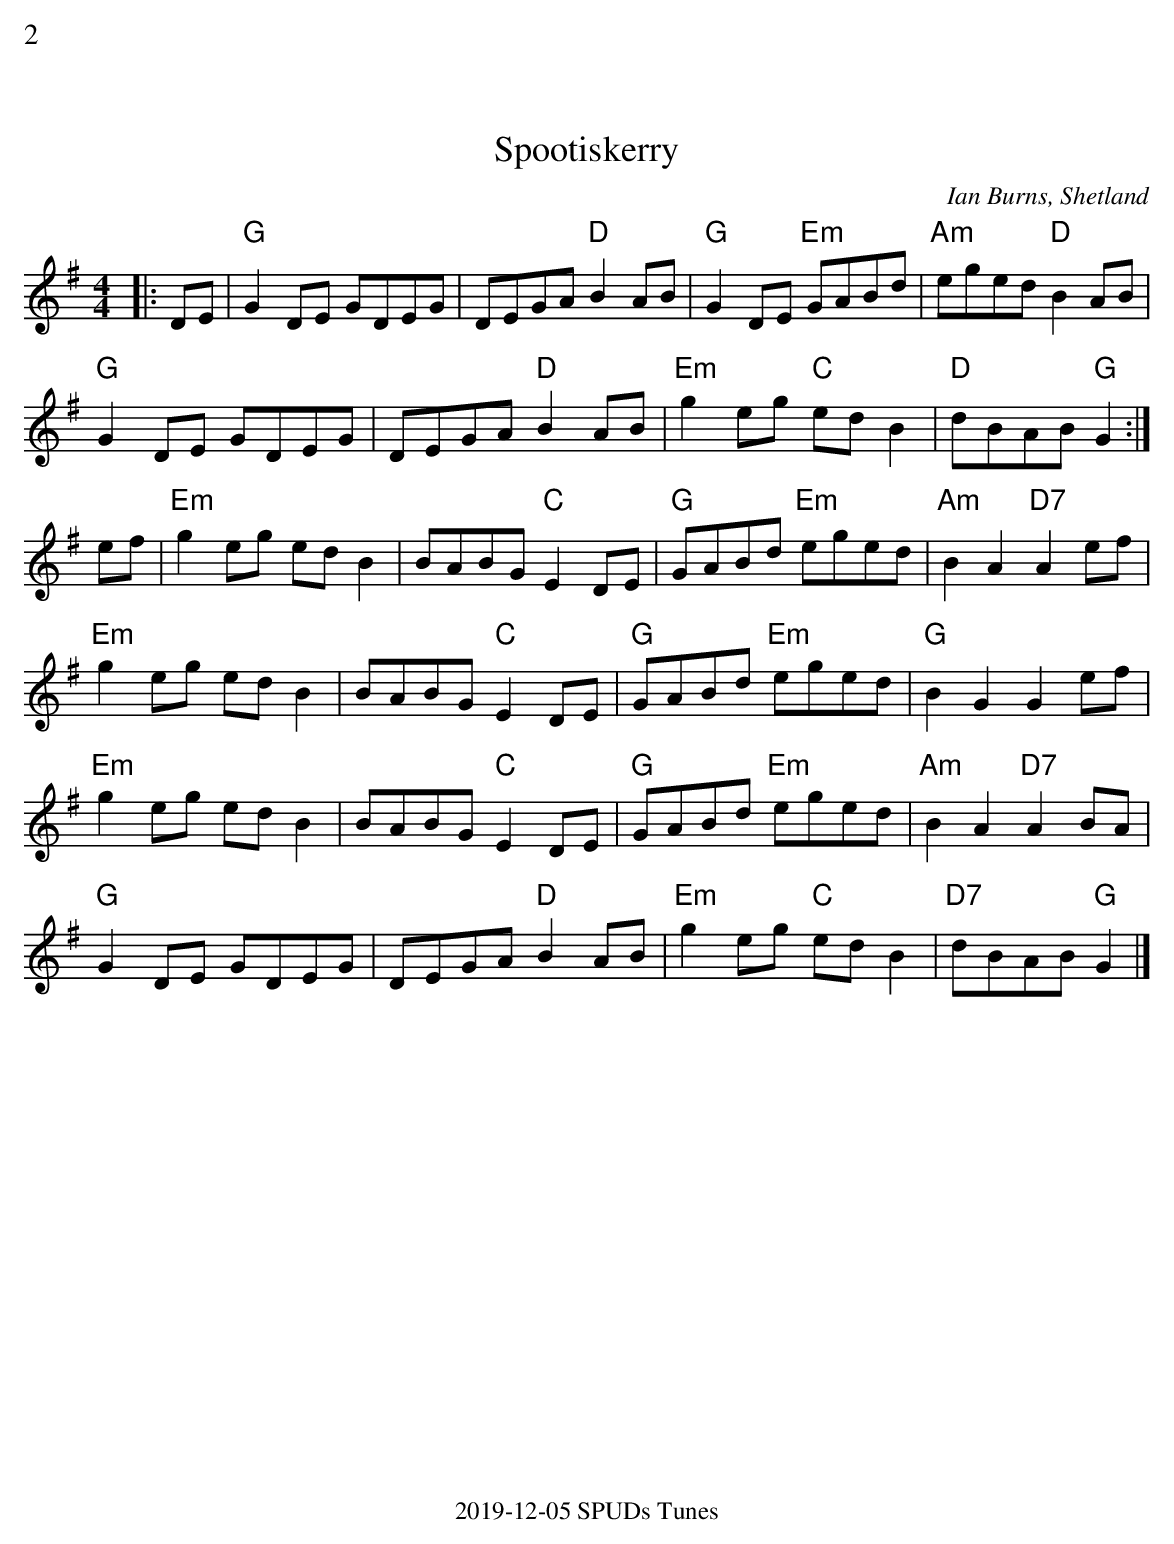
X:1
%%text 2
T:Spootiskerry
C:Ian Burns, Shetland
M:4/4
L:1/8
K:G
|:DE|"G"G2 DE GDEG|DEGA "D"B2 AB|"G"G2 DE "Em"GABd|"Am"eged "D"B2 AB|
"G"G2 DE GDEG|DEGA "D"B2 AB|"Em"g2 eg "C"edB2|"D"dBAB "G"G2:|]
ef|"Em"g2 eg ed B2|BABG "C"E2 DE|"G"GABd "Em"eged|"Am"B2 A2 "D7"A2 ef|
"Em"g2 eg ed B2|BABG "C"E2 DE|"G"GABd "Em"eged|"G"B2 G2 G2 ef|
"Em"g2 eg ed B2|BABG"C" E2 DE|"G"GABd "Em"eged|"Am"B2 A2 "D7"A2 BA|
"G"G2 DE GDEG|DEGA "D"B2 AB|"Em"g2 eg "C"edB2|"D7"dBAB "G"G2|]
